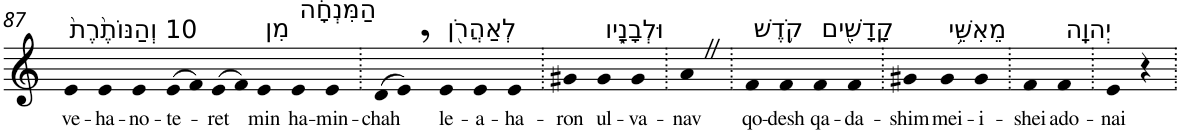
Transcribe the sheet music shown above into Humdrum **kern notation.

**kern	**text
*part1	*part1
*staff1	*staff1
*I"Piano	*
*I'Pno	*
!!LO:PB:g=z
*clefG2	*
*k[]	*
=87	=87
!LO:TX:a:t=10 וְהַנּוֹתֶ֙רֶת֙	!
!	!LO:LY:b
4e	ve-
!	!LO:LY:b
4e	-ha-
!	!LO:LY:b
4e	-no-
!	!LO:LY:b
(>8e	-te-
8f)	.
!	!LO:LY:b
(>8e	-ret
8f)	.
!LO:TX:a:t=מִן	!
!	!LO:LY:b
4e	min
!LO:TX:a:t=הַמִּנְחָ֔ה	!
!	!LO:LY:b
4e	ha-
!	!LO:LY:b
4e	-min-
=88.	=88.
!	!LO:LY:b
(>8d	-chah
8e,)	.
!LO:TX:a:t=לְאַהֲרֹ֖ן	!
!	!LO:LY:b
4e	le-
!	!LO:LY:b
4e	-a-
!	!LO:LY:b
4e	-ha-
=89.	=89.
!	!LO:LY:b
4g#X	-ron
!LO:TX:a:t=וּלְבָנָ֑יו	!
!	!LO:LY:b
4g#	ul-
!	!LO:LY:b
4g#	-va-
=90.	=90.
!	!LO:LY:b
4aZ	-nav
=91.	=91.
!LO:TX:a:t=קֹ֥דֶשׁ	!
!	!LO:LY:b
4f	qo-
!	!LO:LY:b
4f	-desh
!LO:TX:a:t=קָדָשִׁ֖ים	!
!	!LO:LY:b
4f	qa-
!	!LO:LY:b
4f	-da-
=92.	=92.
!	!LO:LY:b
4g#X	-shim
!LO:TX:a:t=מֵאִשֵּׁ֥י	!
!	!LO:LY:b
4g#	mei-
!	!LO:LY:b
4g#	-i-
=93.	=93.
!	!LO:LY:b
4f	-shei
!LO:TX:a:t=יְהוָֽה	!
!	!LO:LY:b
4f	ado-
=94.	=94.
!	!LO:LY:b
4e	-nai
4r	.
=.	=.
*-	*-
